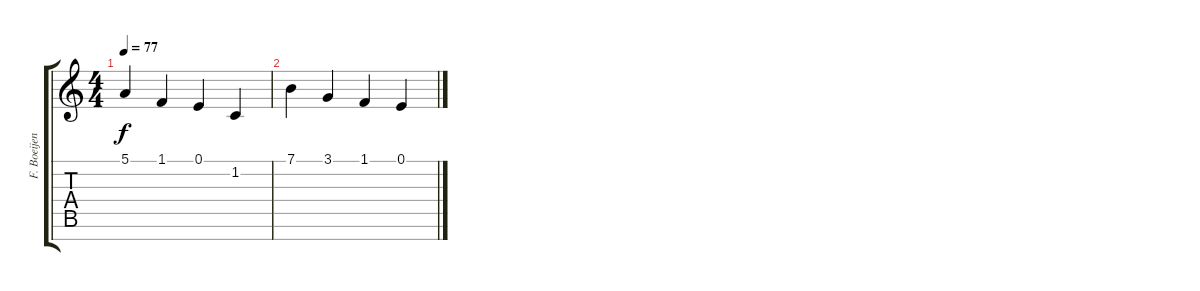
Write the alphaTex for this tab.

\track ("F. Boeijen" "F. Boeijen") {instrument brightacousticpiano}
\staff {score tabs}
\tuning (E4 B3 G3 D3 A2 E2 B1) {hide}
\ts (4 4)
\tempo 77
\clef g2
\ks c
5.1.4{dy f} 1.1.4 0.1.4 1.2.4 |
7.1.4 3.1.4 1.1.4 0.1.4
